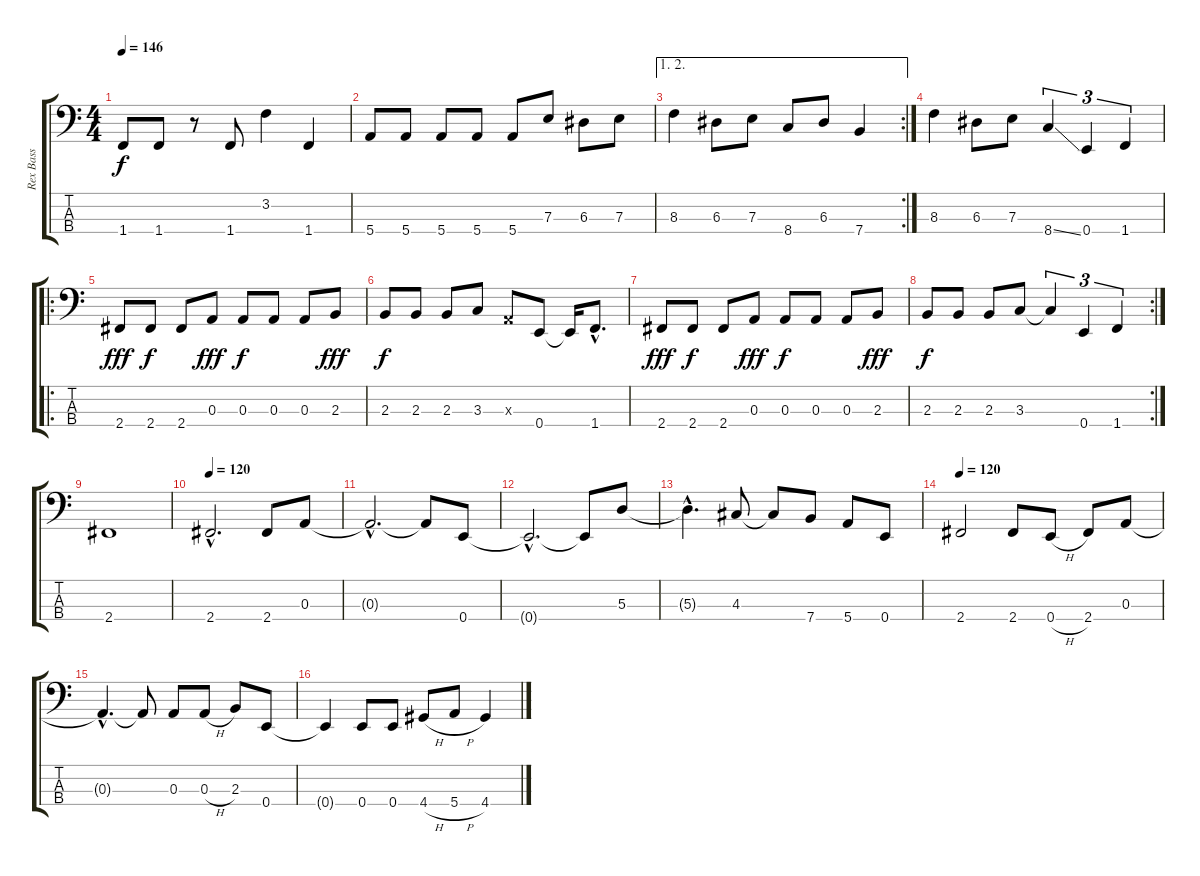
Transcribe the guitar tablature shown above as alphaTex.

\track ("Rex Bass" "Rex Bass") {instrument electricbasspick}
\staff {score tabs}
\tuning (G2 D2 A1 E1) {hide}
\ts (4 4)
\tempo 146
\clef f4
\ks c
1.4.8{dy f} 1.4.8 r.8 1.4.8 3.2.4 1.4.4 |
5.4.8 5.4.8 5.4.8 5.4.8 5.4.8 7.3.8 6.3.8 7.3.8 |
\ae (1 2)
\rc 2
8.3.4 6.3.8 7.3.8 8.4.8 6.3.8 7.4.4 |
8.3.4 6.3.8 7.3.8 8.4{ss}.4{tu (3 2)} 0.4.4{tu (3 2)} 1.4.4{tu (3 2)} |
\ro
2.4.8{dy fff} 2.4.8{dy f} 2.4.8 0.3.8{dy fff} 0.3.8{dy f} 0.3.8 0.3.8 2.3.8{dy fff} |
2.3.8{dy f} 2.3.8 2.3.8 3.3.8 0.3{x}.8 0.4.8 0.4{t}.16 1.4{hac}.8{d} |
2.4.8{dy fff} 2.4.8{dy f} 2.4.8 0.3.8{dy fff} 0.3.8{dy f} 0.3.8 0.3.8 2.3.8{dy fff} |
\rc 2
2.3.8{dy f} 2.3.8 2.3.8 3.3.8 3.3{t}.4{tu (3 2)} 0.4.4{tu (3 2)} 1.4.4{tu (3 2)} |
2.4.1 |
\tempo 120
2.4{hac}.2{d} 2.4.8 0.3.8 |
0.3{hac t}.2{d} 0.3{t}.8 0.4.8 |
0.4{hac t}.2{d} 0.4{t}.8 5.3.8 |
5.3{hac t}.4{d} 4.3.8 4.3{t}.8 7.4.8 5.4.8 0.4.8 |
\tempo 120
2.4.2 2.4.8 0.4{h}.8 2.4.8 0.3.8 |
0.3{hac t}.4{d} 0.3{t}.8 0.3.8 0.3{h}.8 2.3.8 0.4.8 |
0.4{t}.4 0.4.8 0.4.8 4.4{h}.8 5.4{h}.8 4.4.4
